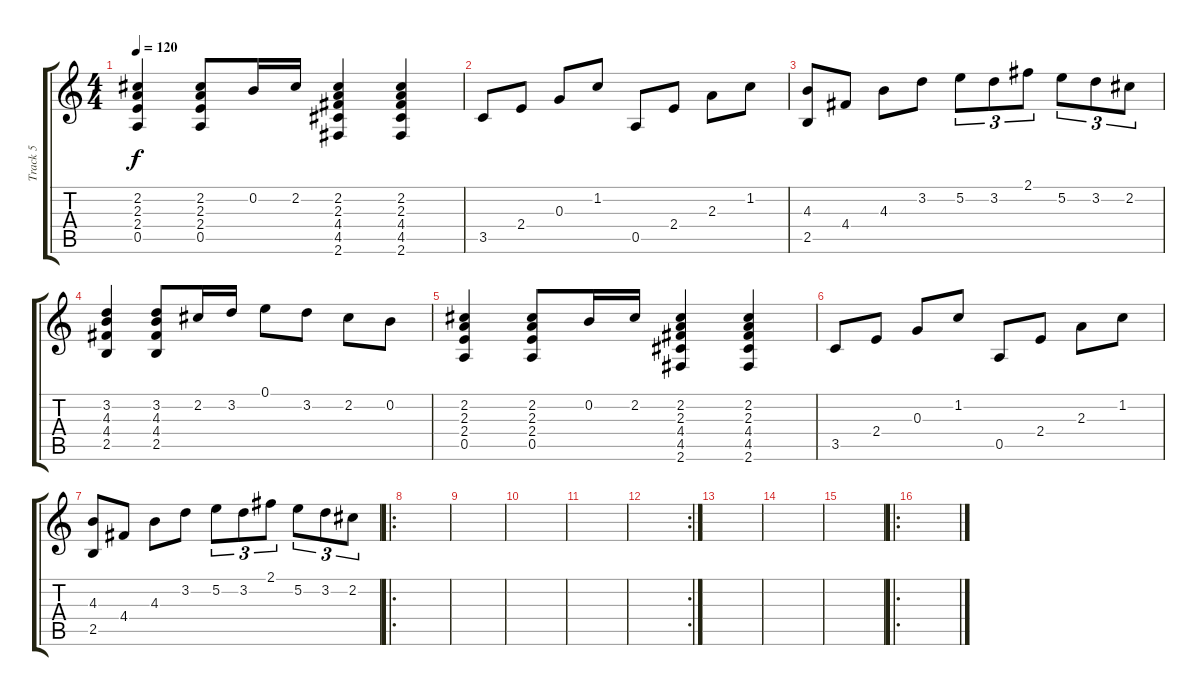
\track ("Track 5" "Track 5") {instrument acousticguitarsteel}
\staff {score tabs}
\tuning (E4 B3 G3 D3 A2 E2) {hide}
\ts (4 4)
\tempo 120
\clef g2
\ks c
(2.2 2.3 2.4 0.5).4{dy f} (2.2 2.3 2.4 0.5).8 0.2.16 2.2.16 (2.2 2.3 4.4 4.5 2.6).4 (2.2 2.3 4.4 4.5 2.6).4 |
3.5.8 2.4.8 0.3.8 1.2.8 0.5.8 2.4.8 2.3.8 1.2.8 |
(4.3 2.5).8 4.4.8 4.3.8 3.2.8 5.2.8{tu (3 2)} 3.2.8{tu (3 2)} 2.1.8{tu (3 2)} 5.2.8{tu (3 2)} 3.2.8{tu (3 2)} 2.2.8{tu (3 2)} |
(3.2 4.3 4.4 2.5).4 (3.2 4.3 4.4 2.5).8 2.2.16 3.2.16 0.1.8 3.2.8 2.2.8 0.2.8 |
(2.2 2.3 2.4 0.5).4 (2.2 2.3 2.4 0.5).8 0.2.16 2.2.16 (2.2 2.3 4.4 4.5 2.6).4 (2.2 2.3 4.4 4.5 2.6).4 |
3.5.8 2.4.8 0.3.8 1.2.8 0.5.8 2.4.8 2.3.8 1.2.8 |
(4.3 2.5).8 4.4.8 4.3.8 3.2.8 5.2.8{tu (3 2)} 3.2.8{tu (3 2)} 2.1.8{tu (3 2)} 5.2.8{tu (3 2)} 3.2.8{tu (3 2)} 2.2.8{tu (3 2)} |
\ro
|
|
|
|
\rc 2
|
|
|
|
\ro
